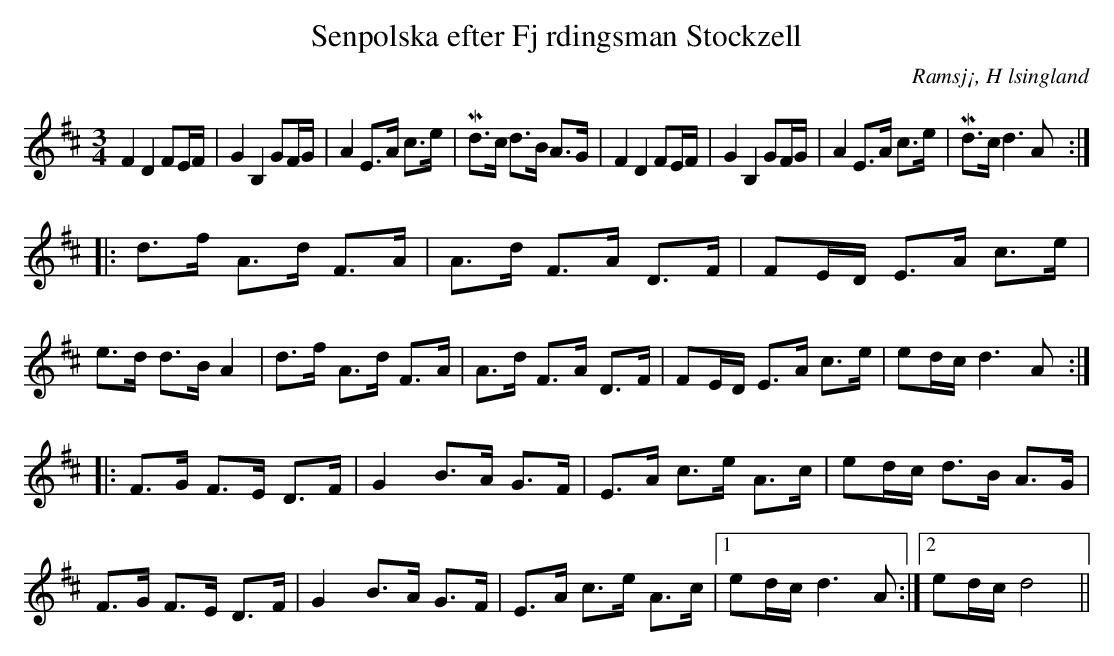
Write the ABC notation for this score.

X:1
T: Senpolska efter Fj rdingsman Stockzell
O: Ramsj¡, H lsingland
M:3/4
L:1/8
K:D
F2 D2 FE/F/|G2 B,2 GF/G/| A2 E>A c>e|Md>c d>B A>G|F2 D2 FE/F/|G2 B,2 GF/G/| A2 E>A c>e|Md>c d2>A2:|
|:d>f A>d F>A| A>d F>A D>F|FE/D/ E>A c>e|e>d d>B A2|d>f A>d F>A| A>d F>A D>F|FE/D/ E>A c>e|ed/c/ d2>A2:|
|:F>G F>E D>F|G2 B>A G>F|E>A c>e A>c|ed/c/ d>B A>G|F>G F>E D>F|G2 B>A G>F|E>A c>e A>c|1 ed/c/ d2>A2:|2 ed/c/ d4||
